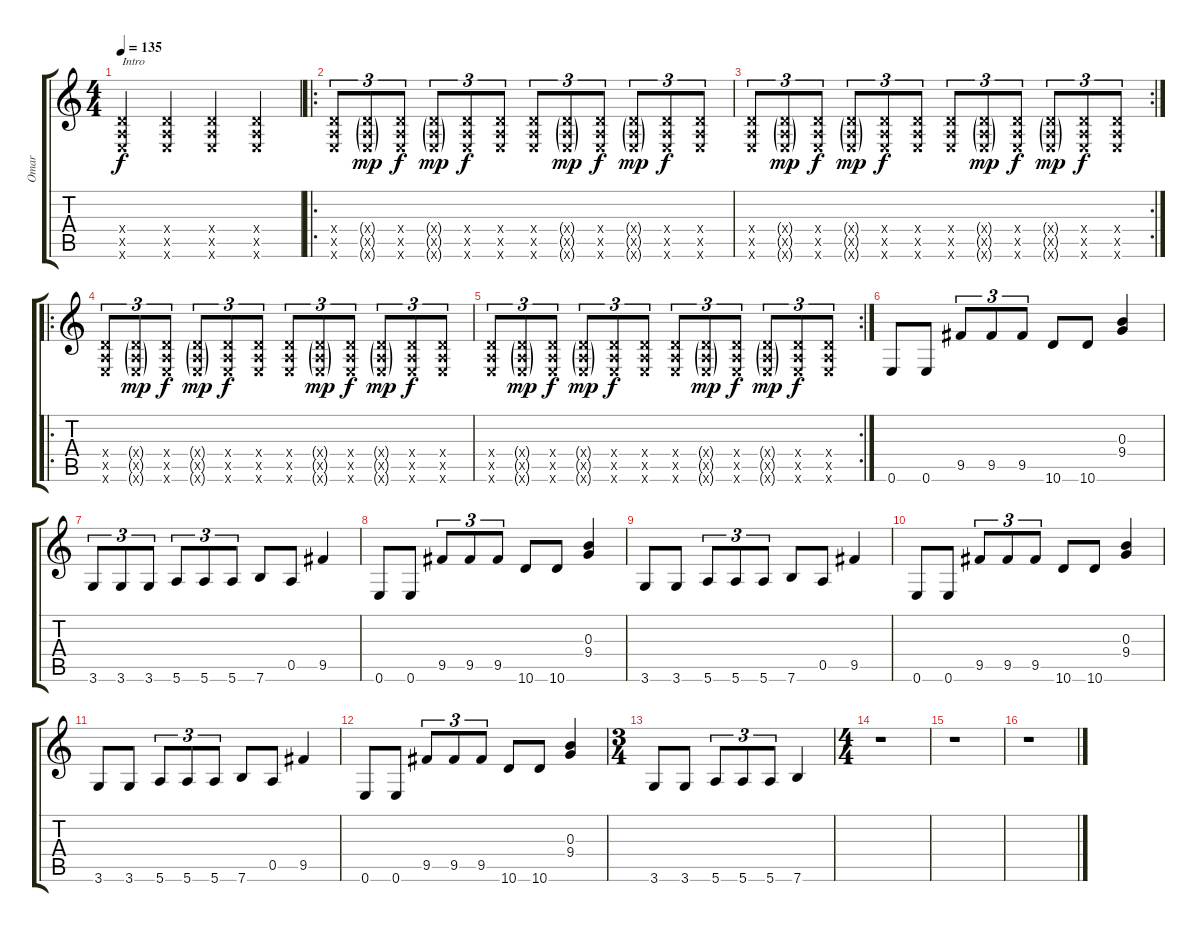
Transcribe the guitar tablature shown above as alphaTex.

\track ("Omar" "Omar") {instrument overdrivenguitar}
\staff {score tabs}
\tuning (E4 B3 G3 D3 A2 E2) {hide}
\ts (4 4)
\tempo 135
\clef g2
\ks c
(0.4{x} 0.5{x} 0.6{x}).4{txt "Intro" dy f instrument overdrivenguitar} (0.4{x} 0.5{x} 0.6{x}).4 (0.4{x} 0.5{x} 0.6{x}).4 (0.4{x} 0.5{x} 0.6{x}).4 |
\ro
(0.4{x} 0.5{x} 0.6{x}).8{tu (3 2)} (0.4{g x} 0.5{g x} 0.6{g x}).8{tu (3 2) dy mp} (0.4{x} 0.5{x} 0.6{x}).8{tu (3 2) dy f} (0.4{g x} 0.5{g x} 0.6{g x}).8{tu (3 2) dy mp} (0.4{x} 0.5{x} 0.6{x}).8{tu (3 2) dy f} (0.4{x} 0.5{x} 0.6{x}).8{tu (3 2)} (0.4{x} 0.5{x} 0.6{x}).8{tu (3 2)} (0.4{g x} 0.5{g x} 0.6{g x}).8{tu (3 2) dy mp} (0.4{x} 0.5{x} 0.6{x}).8{tu (3 2) dy f} (0.4{g x} 0.5{g x} 0.6{g x}).8{tu (3 2) dy mp} (0.4{x} 0.5{x} 0.6{x}).8{tu (3 2) dy f} (0.4{x} 0.5{x} 0.6{x}).8{tu (3 2)} |
\rc 2
(0.4{x} 0.5{x} 0.6{x}).8{tu (3 2)} (0.4{g x} 0.5{g x} 0.6{g x}).8{tu (3 2) dy mp} (0.4{x} 0.5{x} 0.6{x}).8{tu (3 2) dy f} (0.4{g x} 0.5{g x} 0.6{g x}).8{tu (3 2) dy mp} (0.4{x} 0.5{x} 0.6{x}).8{tu (3 2) dy f} (0.4{x} 0.5{x} 0.6{x}).8{tu (3 2)} (0.4{x} 0.5{x} 0.6{x}).8{tu (3 2)} (0.4{g x} 0.5{g x} 0.6{g x}).8{tu (3 2) dy mp} (0.4{x} 0.5{x} 0.6{x}).8{tu (3 2) dy f} (0.4{g x} 0.5{g x} 0.6{g x}).8{tu (3 2) dy mp} (0.4{x} 0.5{x} 0.6{x}).8{tu (3 2) dy f} (0.4{x} 0.5{x} 0.6{x}).8{tu (3 2)} |
\ro
(0.4{x} 0.5{x} 0.6{x}).8{tu (3 2)} (0.4{g x} 0.5{g x} 0.6{g x}).8{tu (3 2) dy mp} (0.4{x} 0.5{x} 0.6{x}).8{tu (3 2) dy f} (0.4{g x} 0.5{g x} 0.6{g x}).8{tu (3 2) dy mp} (0.4{x} 0.5{x} 0.6{x}).8{tu (3 2) dy f} (0.4{x} 0.5{x} 0.6{x}).8{tu (3 2)} (0.4{x} 0.5{x} 0.6{x}).8{tu (3 2)} (0.4{g x} 0.5{g x} 0.6{g x}).8{tu (3 2) dy mp} (0.4{x} 0.5{x} 0.6{x}).8{tu (3 2) dy f} (0.4{g x} 0.5{g x} 0.6{g x}).8{tu (3 2) dy mp} (0.4{x} 0.5{x} 0.6{x}).8{tu (3 2) dy f} (0.4{x} 0.5{x} 0.6{x}).8{tu (3 2)} |
\rc 2
(0.4{x} 0.5{x} 0.6{x}).8{tu (3 2)} (0.4{g x} 0.5{g x} 0.6{g x}).8{tu (3 2) dy mp} (0.4{x} 0.5{x} 0.6{x}).8{tu (3 2) dy f} (0.4{g x} 0.5{g x} 0.6{g x}).8{tu (3 2) dy mp} (0.4{x} 0.5{x} 0.6{x}).8{tu (3 2) dy f} (0.4{x} 0.5{x} 0.6{x}).8{tu (3 2)} (0.4{x} 0.5{x} 0.6{x}).8{tu (3 2)} (0.4{g x} 0.5{g x} 0.6{g x}).8{tu (3 2) dy mp} (0.4{x} 0.5{x} 0.6{x}).8{tu (3 2) dy f} (0.4{g x} 0.5{g x} 0.6{g x}).8{tu (3 2) dy mp} (0.4{x} 0.5{x} 0.6{x}).8{tu (3 2) dy f} (0.4{x} 0.5{x} 0.6{x}).8{tu (3 2)} |
0.6.8 0.6.8 9.5.8{tu (3 2)} 9.5.8{tu (3 2)} 9.5.8{tu (3 2)} 10.6.8 10.6.8 (0.3 9.4).4 |
3.6.8{tu (3 2)} 3.6.8{tu (3 2)} 3.6.8{tu (3 2)} 5.6.8{tu (3 2)} 5.6.8{tu (3 2)} 5.6.8{tu (3 2)} 7.6.8 0.5.8 9.5.4 |
0.6.8 0.6.8 9.5.8{tu (3 2)} 9.5.8{tu (3 2)} 9.5.8{tu (3 2)} 10.6.8 10.6.8 (0.3 9.4).4 |
3.6.8 3.6.8 5.6.8{tu (3 2)} 5.6.8{tu (3 2)} 5.6.8{tu (3 2)} 7.6.8 0.5.8 9.5.4 |
0.6.8 0.6.8 9.5.8{tu (3 2)} 9.5.8{tu (3 2)} 9.5.8{tu (3 2)} 10.6.8 10.6.8 (0.3 9.4).4 |
3.6.8 3.6.8 5.6.8{tu (3 2)} 5.6.8{tu (3 2)} 5.6.8{tu (3 2)} 7.6.8 0.5.8 9.5.4 |
0.6.8 0.6.8 9.5.8{tu (3 2)} 9.5.8{tu (3 2)} 9.5.8{tu (3 2)} 10.6.8 10.6.8 (0.3 9.4).4 |
\ts (3 4)
3.6.8 3.6.8 5.6.8{tu (3 2)} 5.6.8{tu (3 2)} 5.6.8{tu (3 2)} 7.6.4 |
\ts (4 4)
r.1 |
r.1 |
r.1
